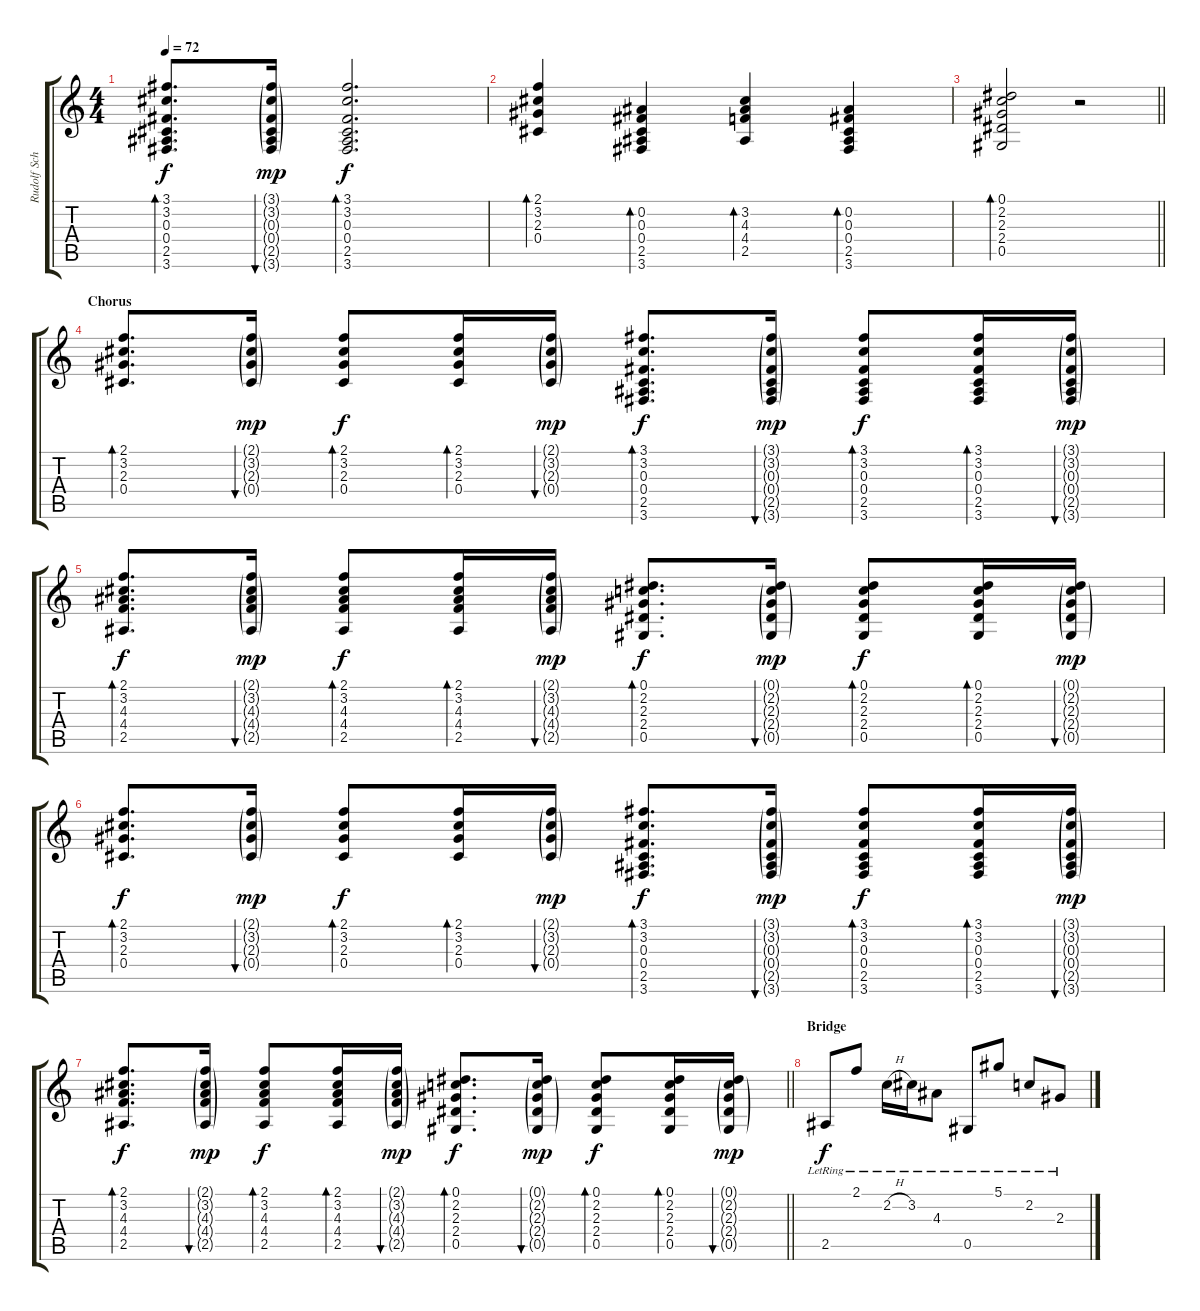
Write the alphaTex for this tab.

\track ("Rudolf Schenker" "Rudolf Sch") {instrument electricguitarclean}
\staff {score tabs}
\tuning (Eb4 Bb3 Gb3 Db3 Ab2 Eb2) {hide}
\ts (4 4)
\tempo 72
\clef g2
\ks c
(3.1 3.2 0.3 0.4 2.5 3.6).8{d bd 60 dy f} (3.1{g} 3.2{g} 0.3{g} 0.4{g} 2.5{g} 3.6{g}).16{bu 60 dy mp} (3.1 3.2 0.3 0.4 2.5 3.6).2{d bd 60 dy f} |
(2.1 3.2 2.3 0.4).4{bd 60} (0.2 0.3 0.4 2.5 3.6).4{bd 60} (3.2 4.3 4.4 2.5).4{bd 60} (0.2 0.3 0.4 2.5 3.6).4{bd 60} |
\barLineRight lightlight
(0.1 2.2 2.3 2.4 0.5).2{bd 60} r.2 |
\section ("" "Chorus")
(2.1 3.2 2.3 0.4).8{d bd 60} (2.1{g} 3.2{g} 2.3{g} 0.4{g}).16{bu 60 dy mp} (2.1 3.2 2.3 0.4).8{bd 60 dy f} (2.1 3.2 2.3 0.4).16{bd 60} (2.1{g} 3.2{g} 2.3{g} 0.4{g}).16{bu 60 dy mp} (3.1 3.2 0.3 0.4 2.5 3.6).8{d bd 60 dy f} (3.1{g} 3.2{g} 0.3{g} 0.4{g} 2.5{g} 3.6{g}).16{bu 60 dy mp} (3.1 3.2 0.3 0.4 2.5 3.6).8{bd 60 dy f} (3.1 3.2 0.3 0.4 2.5 3.6).16{bd 60} (3.1{g} 3.2{g} 0.3{g} 0.4{g} 2.5{g} 3.6{g}).16{bu 60 dy mp} |
(2.1 3.2 4.3 4.4 2.5).8{d bd 60 dy f} (2.1{g} 3.2{g} 4.3{g} 4.4{g} 2.5{g}).16{bu 60 dy mp} (2.1 3.2 4.3 4.4 2.5).8{bd 60 dy f} (2.1 3.2 4.3 4.4 2.5).16{bd 60} (2.1{g} 3.2{g} 4.3{g} 4.4{g} 2.5{g}).16{bu 60 dy mp} (0.1 2.2 2.3 2.4 0.5).8{d bd 60 dy f} (0.1{g} 2.2{g} 2.3{g} 2.4{g} 0.5{g}).16{bu 60 dy mp} (0.1 2.2 2.3 2.4 0.5).8{bd 60 dy f} (0.1 2.2 2.3 2.4 0.5).16{bd 60} (0.1{g} 2.2{g} 2.3{g} 2.4{g} 0.5{g}).16{bu 60 dy mp} |
(2.1 3.2 2.3 0.4).8{d bd 60 dy f} (2.1{g} 3.2{g} 2.3{g} 0.4{g}).16{bu 60 dy mp} (2.1 3.2 2.3 0.4).8{bd 60 dy f} (2.1 3.2 2.3 0.4).16{bd 60} (2.1{g} 3.2{g} 2.3{g} 0.4{g}).16{bu 60 dy mp} (3.1 3.2 0.3 0.4 2.5 3.6).8{d bd 60 dy f} (3.1{g} 3.2{g} 0.3{g} 0.4{g} 2.5{g} 3.6{g}).16{bu 60 dy mp} (3.1 3.2 0.3 0.4 2.5 3.6).8{bd 60 dy f} (3.1 3.2 0.3 0.4 2.5 3.6).16{bd 60} (3.1{g} 3.2{g} 0.3{g} 0.4{g} 2.5{g} 3.6{g}).16{bu 60 dy mp} |
\barLineRight lightlight
(2.1 3.2 4.3 4.4 2.5).8{d bd 60 dy f} (2.1{g} 3.2{g} 4.3{g} 4.4{g} 2.5{g}).16{bu 60 dy mp} (2.1 3.2 4.3 4.4 2.5).8{bd 60 dy f} (2.1 3.2 4.3 4.4 2.5).16{bd 60} (2.1{g} 3.2{g} 4.3{g} 4.4{g} 2.5{g}).16{bu 60 dy mp} (0.1 2.2 2.3 2.4 0.5).8{d bd 60 dy f} (0.1{g} 2.2{g} 2.3{g} 2.4{g} 0.5{g}).16{bu 60 dy mp} (0.1 2.2 2.3 2.4 0.5).8{bd 60 dy f} (0.1 2.2 2.3 2.4 0.5).16{bd 60} (0.1{g} 2.2{g} 2.3{g} 2.4{g} 0.5{g}).16{bu 60 dy mp} |
\section ("" "Bridge")
2.5{lr}.8{dy f instrument electricguitarclean} 2.1{lr}.8 2.2{h lr}.16 3.2{lr}.16 4.3{lr}.8 0.5{lr}.8 5.1{lr}.8 2.2{lr}.8 2.3{lr}.8
